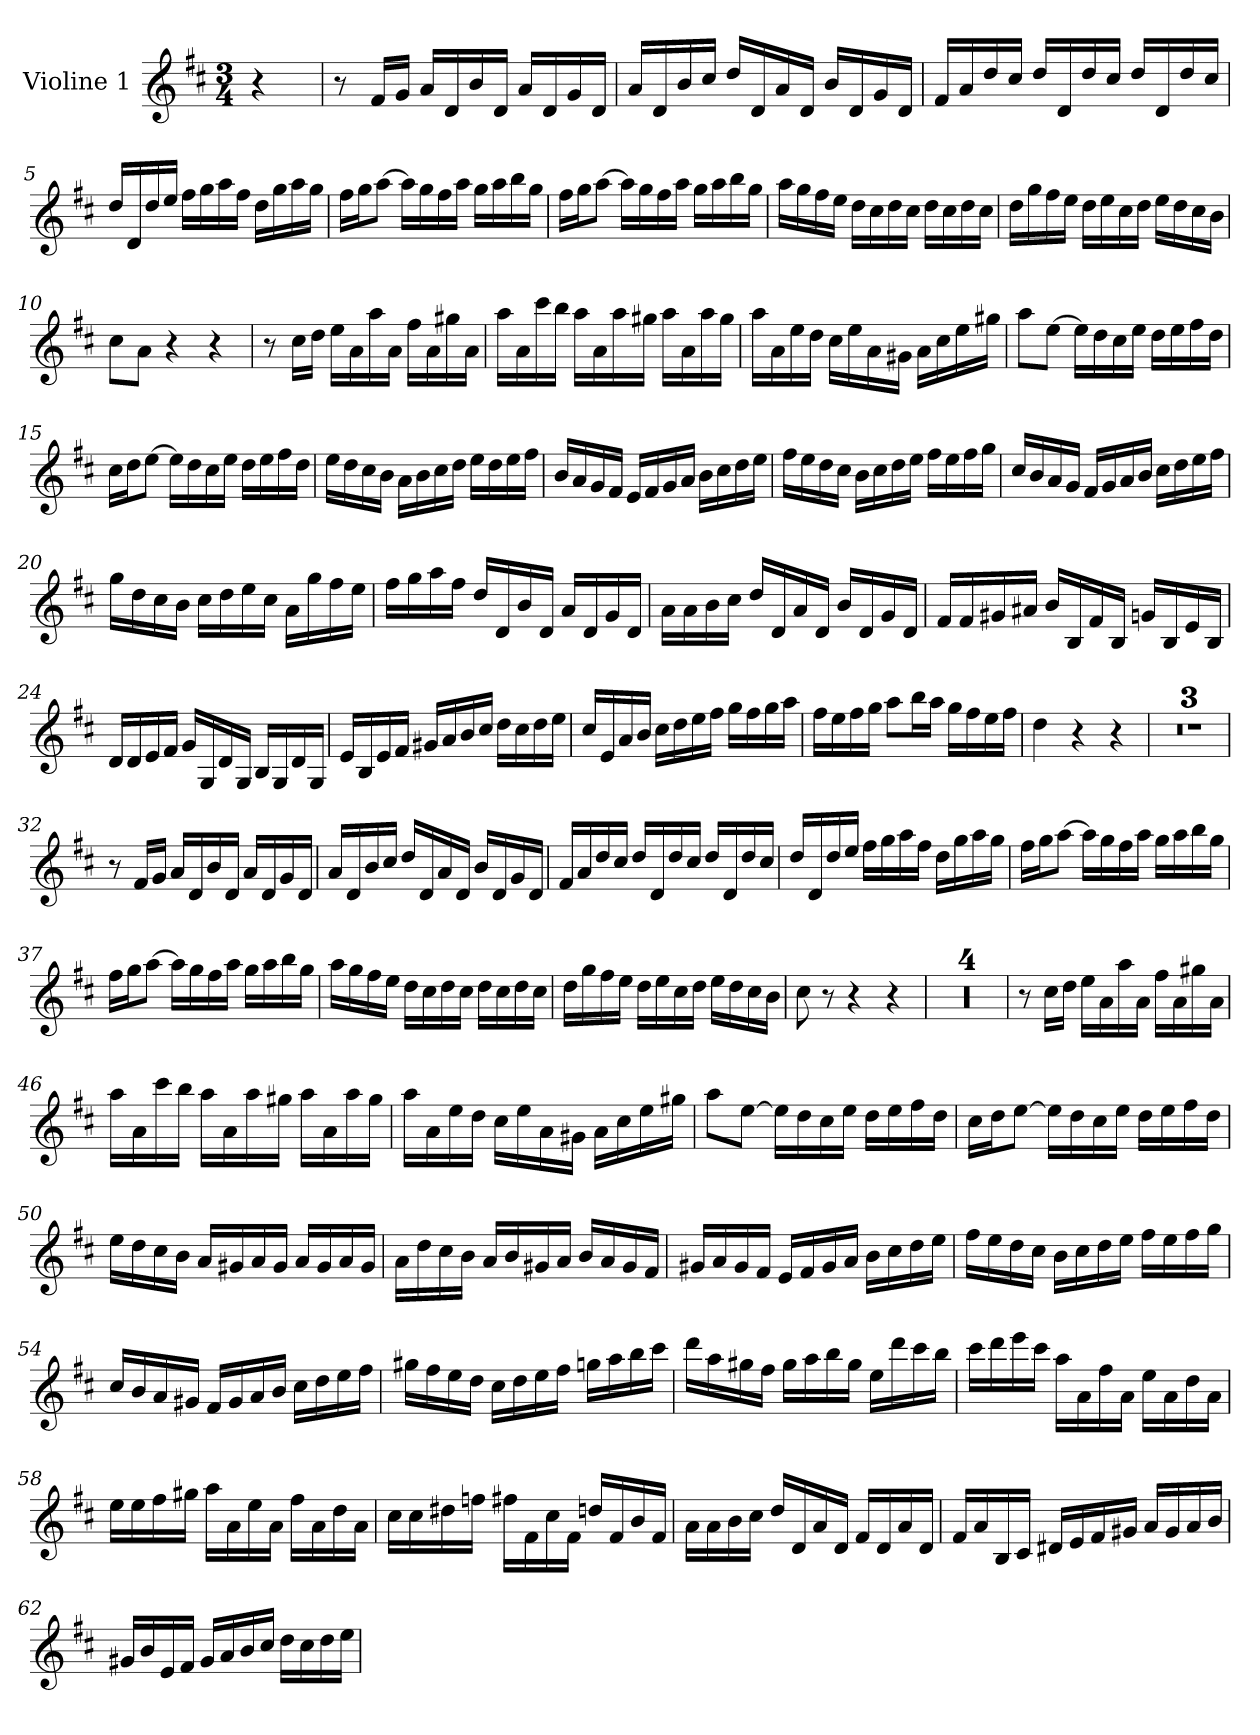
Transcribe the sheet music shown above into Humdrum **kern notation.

**kern
*part1
*staff1
*I"Violine 1
*I'Vl 1
*clefG2
*k[f#c#]
*M3/4
=1
4r
=2
8r
16f#/LL
16g/JJ
16a/LL
16d/
16b/
16d/JJ
16a/LL
16d/
16g/
16d/JJ
=3
16a/LL
16d/
16b/
16cc#/JJ
16dd/LL
16d/
16a/
16d/JJ
16b/LL
16d/
16g/
16d/JJ
!!LO:LB:g=z
=4
16f#/LL
16a/
16dd/
16cc#/JJ
16dd/LL
16d/
16dd/
16cc#/JJ
16dd/LL
16d/
16dd/
16cc#/JJ
!!LO:LB:g=z
=5
16dd/LL
16d/
16dd/
16ee/JJ
16ff#\LL
16gg\
16aa\
16ff#\JJ
16dd\LL
16gg\
16aa\
16gg\JJ
=6
16ff#\LL
16gg\J
[8aa\J
16aa\LL]
16gg\
16ff#\
16aa\JJ
16gg\LL
16aa\
16bb\
16gg\JJ
!!LO:LB:g=z
=7
16ff#\LL
16gg\J
[8aa\J
16aa\LL]
16gg\
16ff#\
16aa\JJ
16gg\LL
16aa\
16bb\
16gg\JJ
!!LO:LB:g=z
=8
16aa\LL
16gg\
16ff#\
16ee\JJ
16dd\LL
16cc#\
16dd\
16cc#\JJ
16dd\LL
16cc#\
16dd\
16cc#\JJ
=9
16dd\LL
16gg\
16ff#\
16ee\JJ
16dd\LL
16ee\
16cc#\
16dd\JJ
16ee\LL
16dd\
16cc#\
16b\JJ
=10
8cc#\L
8a\J
4r
4r
!!LO:LB:g=z
=11
8r
16cc#\LL
16dd\JJ
16ee\LL
16a\
16aa\
16a\JJ
16ff#\LL
16a\
16gg#X\
16a\JJ
!!LO:LB:g=z
=12
16aa\LL
16a\
16ccc#\
16bb\JJ
16aa\LL
16a\
16aa\
16gg#X\JJ
16aa\LL
16a\
16aa\
16gg#\JJ
=13
16aa\LL
16a\
16ee\
16dd\JJ
16cc#\LL
16ee\
16a\
16g#X\JJ
16a\LL
16cc#\
16ee\
16gg#X\JJ
!!LO:LB:g=z
=14
8aa\L
[8ee\J
16ee\LL]
16dd\
16cc#\
16ee\JJ
16dd\LL
16ee\
16ff#\
16dd\JJ
!!LO:LB:g=z
=15
16cc#\LL
16dd\J
[8ee\J
16ee\LL]
16dd\
16cc#\
16ee\JJ
16dd\LL
16ee\
16ff#\
16dd\JJ
=16
16ee\LL
16dd\
16cc#\
16b\JJ
16a\LL
16b\
16cc#\
16dd\JJ
16ee\LL
16dd\
16ee\
16ff#\JJ
!!LO:LB:g=z
=17
16b/LL
16a/
16g/
16f#/JJ
16e/LL
16f#/
16g/
16a/JJ
16b\LL
16cc#\
16dd\
16ee\JJ
=18
16ff#\LL
16ee\
16dd\
16cc#\JJ
16b\LL
16cc#\
16dd\
16ee\JJ
16ff#\LL
16ee\
16ff#\
16gg\JJ
!!LO:LB:g=z
=19
16cc#/LL
16b/
16a/
16g/JJ
16f#/LL
16g/
16a/
16b/JJ
16cc#\LL
16dd\
16ee\
16ff#\JJ
=20
16gg\LL
16dd\
16cc#\
16b\JJ
16cc#\LL
16dd\
16ee\
16cc#\JJ
16a\LL
16gg\
16ff#\
16ee\JJ
!!LO:LB:g=z
=21
16ff#\LL
16gg\
16aa\
16ff#\JJ
16dd/LL
16d/
16b/
16d/JJ
16a/LL
16d/
16g/
16d/JJ
!!LO:PB:g=z
=22
16a\LL
16a\
16b\
16cc#\JJ
16dd/LL
16d/
16a/
16d/JJ
16b/LL
16d/
16g/
16d/JJ
=23
16f#/LL
16f#/
16g#X/
16a#X/JJ
16b/LL
16B/
16f#/
16B/JJ
16gn/LL
16B/
16e/
16B/JJ
!!LO:LB:g=z
=24
16d/LL
16d/
16e/
16f#/JJ
16g/LL
16G/
16d/
16G/JJ
16B/LL
16G/
16d/
16G/JJ
!!LO:LB:g=z
=25
16e/LL
16B/
16e/
16f#/JJ
16g#X/LL
16a/
16b/
16cc#/JJ
16dd\LL
16cc#\
16dd\
16ee\JJ
=26
16cc#/LL
16e/
16a/
16b/JJ
16cc#\LL
16dd\
16ee\
16ff#\JJ
16gg\LL
16ff#\
16gg\
16aa\JJ
!!LO:LB:g=z
=27
16ff#\LL
16ee\
16ff#\
16gg\JJ
8aa\L
16bb\L
16aa\JJ
16gg\LL
16ff#\
16ee\
16ff#\JJ
!!LO:LB:g=z
=28
4dd\
4r
4r
=29
2.r
=30
2.r
=31
2.r
=32
8r
16f#/LL
16g/JJ
16a/LL
16d/
16b/
16d/JJ
16a/LL
16d/
16g/
16d/JJ
!!LO:LB:g=z
=33
16a/LL
16d/
16b/
16cc#/JJ
16dd/LL
16d/
16a/
16d/JJ
16b/LL
16d/
16g/
16d/JJ
!!LO:LB:g=z
=34
16f#/LL
16a/
16dd/
16cc#/JJ
16dd/LL
16d/
16dd/
16cc#/JJ
16dd/LL
16d/
16dd/
16cc#/JJ
=35
16dd/LL
16d/
16dd/
16ee/JJ
16ff#\LL
16gg\
16aa\
16ff#\JJ
16dd\LL
16gg\
16aa\
16gg\JJ
!!LO:LB:g=z
=36
16ff#\LL
16gg\J
[8aa\J
16aa\LL]
16gg\
16ff#\
16aa\JJ
16gg\LL
16aa\
16bb\
16gg\JJ
!!LO:LB:g=z
=37
16ff#\LL
16gg\J
[8aa\J
16aa\LL]
16gg\
16ff#\
16aa\JJ
16gg\LL
16aa\
16bb\
16gg\JJ
=38
16aa\LL
16gg\
16ff#\
16ee\JJ
16dd\LL
16cc#\
16dd\
16cc#\JJ
16dd\LL
16cc#\
16dd\
16cc#\JJ
!!LO:LB:g=z
=39
16dd\LL
16gg\
16ff#\
16ee\JJ
16dd\LL
16ee\
16cc#\
16dd\JJ
16ee\LL
16dd\
16cc#\
16b\JJ
=40
8cc#\
8r
4r
4r
=41
2.r
=42
2.r
=43
2.r
=44
2.r
!!LO:LB:g=z
=45
8r
16cc#\LL
16dd\JJ
16ee\LL
16a\
16aa\
16a\JJ
16ff#\LL
16a\
16gg#X\
16a\JJ
=46
16aa\LL
16a\
16ccc#\
16bb\JJ
16aa\LL
16a\
16aa\
16gg#X\JJ
16aa\LL
16a\
16aa\
16gg#\JJ
!!LO:LB:g=z
=47
16aa\LL
16a\
16ee\
16dd\JJ
16cc#\LL
16ee\
16a\
16g#X\JJ
16a\LL
16cc#\
16ee\
16gg#X\JJ
=48
8aa\L
[8ee\J
16ee\LL]
16dd\
16cc#\
16ee\JJ
16dd\LL
16ee\
16ff#\
16dd\JJ
!!LO:LB:g=z
=49
16cc#\LL
16dd\J
[8ee\J
16ee\LL]
16dd\
16cc#\
16ee\JJ
16dd\LL
16ee\
16ff#\
16dd\JJ
=50
16ee\LL
16dd\
16cc#\
16b\JJ
16a/LL
16g#X/
16a/
16g#/JJ
16a/LL
16g#/
16a/
16g#/JJ
!!LO:PB:g=z
=51
16a\LL
16dd\
16cc#\
16b\JJ
16a/LL
16b/
16g#X/
16a/JJ
16b/LL
16a/
16g#/
16f#/JJ
!!LO:LB:g=z
=52
16g#X/LL
16a/
16g#/
16f#/JJ
16e/LL
16f#/
16g#/
16a/JJ
16b\LL
16cc#\
16dd\
16ee\JJ
=53
16ff#\LL
16ee\
16dd\
16cc#\JJ
16b\LL
16cc#\
16dd\
16ee\JJ
16ff#\LL
16ee\
16ff#\
16gg\JJ
!!LO:LB:g=z
=54
16cc#/LL
16b/
16a/
16g#X/JJ
16f#/LL
16g#/
16a/
16b/JJ
16cc#\LL
16dd\
16ee\
16ff#\JJ
!!LO:LB:g=z
=55
16gg#X\LL
16ff#\
16ee\
16dd\JJ
16cc#\LL
16dd\
16ee\
16ff#\JJ
16ggn\LL
16aa\
16bb\
16ccc#\JJ
=56
16ddd\LL
16aa\
16gg#X\
16ff#\JJ
16gg#\LL
16aa\
16bb\
16gg#\JJ
16ee\LL
16ddd\
16ccc#\
16bb\JJ
!!LO:LB:g=z
=57
16ccc#\LL
16ddd\
16eee\
16ccc#\JJ
16aa\LL
16a\
16ff#\
16a\JJ
16ee\LL
16a\
16dd\
16a\JJ
!!LO:LB:g=z
=58
16ee\LL
16ee\
16ff#\
16gg#X\JJ
16aa\LL
16a\
16ee\
16a\JJ
16ff#\LL
16a\
16dd\
16a\JJ
=59
16cc#\LL
16cc#\
16dd#X\
16ffn\JJ
16ff#X\LL
16f#\
16cc#\
16f#\JJ
16ddn/LL
16f#/
16b/
16f#/JJ
!!LO:LB:g=z
=60
16a\LL
16a\
16b\
16cc#\JJ
16dd/LL
16d/
16a/
16d/JJ
16f#/LL
16d/
16a/
16d/JJ
!!LO:LB:g=z
=61
16f#/LL
16a/
16B/
16c#/JJ
16d#X/LL
16e/
16f#/
16g#X/JJ
16a/LL
16g#/
16a/
16b/JJ
=62
16g#X/LL
16b/
16e/
16f#/JJ
16g#/LL
16a/
16b/
16cc#/JJ
16dd\LL
16cc#\
16dd\
16ee\JJ
=
*-
